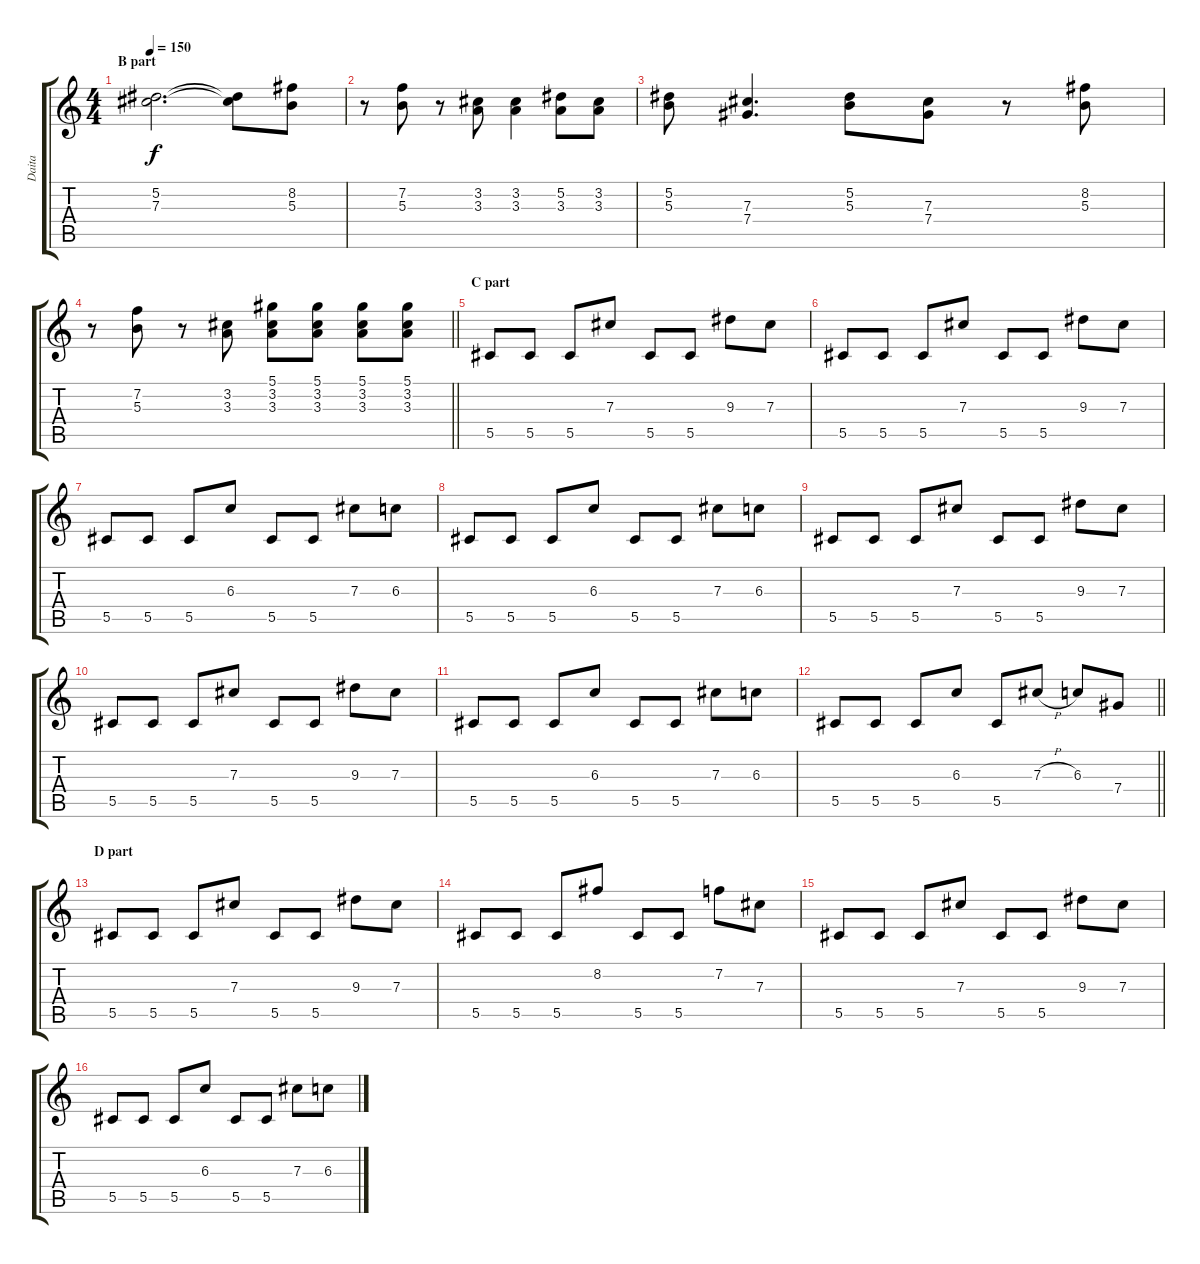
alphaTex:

\track ("Daita" "Daita") {instrument distortionguitar}
\staff {score tabs}
\tuning (Eb4 Bb3 Gb3 Db3 Ab2 Eb2) {hide}
\ts (4 4)
\section ("" "B part")
\tempo 150
\clef g2
\ks c
(5.2{t} 7.3{t}).2{d dy f} (5.2{t} 7.3{t}).8 (8.2 5.3).8 |
r.8 (7.2 5.3).8 r.8 (3.2 3.3).8 (3.2 3.3).4 (5.2 3.3).8 (3.2 3.3).8 |
(5.2 5.3).8 (7.3 7.4).4{d} (5.2 5.3).8 (7.3 7.4).8 r.8 (8.2 5.3).8 |
\barLineRight lightlight
r.8 (7.2 5.3).8 r.8 (3.2 3.3).8 (5.1 3.2 3.3).8 (5.1 3.2 3.3).8 (5.1 3.2 3.3).8 (5.1 3.2 3.3).8 |
\section ("" "C part")
5.5.8 5.5.8 5.5.8 7.3.8 5.5.8 5.5.8 9.3.8 7.3.8 |
5.5.8 5.5.8 5.5.8 7.3.8 5.5.8 5.5.8 9.3.8 7.3.8 |
5.5.8 5.5.8 5.5.8 6.3.8 5.5.8 5.5.8 7.3.8 6.3.8 |
5.5.8 5.5.8 5.5.8 6.3.8 5.5.8 5.5.8 7.3.8 6.3.8 |
5.5.8 5.5.8 5.5.8 7.3.8 5.5.8 5.5.8 9.3.8 7.3.8 |
5.5.8 5.5.8 5.5.8 7.3.8 5.5.8 5.5.8 9.3.8 7.3.8 |
5.5.8 5.5.8 5.5.8 6.3.8 5.5.8 5.5.8 7.3.8 6.3.8 |
\barLineRight lightlight
5.5.8 5.5.8 5.5.8 6.3.8 5.5.8 7.3{h}.8 6.3.8 7.4.8 |
\section ("" "D part")
5.5.8 5.5.8 5.5.8 7.3.8 5.5.8 5.5.8 9.3.8 7.3.8 |
5.5.8 5.5.8 5.5.8 8.2.8 5.5.8 5.5.8 7.2.8 7.3.8 |
5.5.8 5.5.8 5.5.8 7.3.8 5.5.8 5.5.8 9.3.8 7.3.8 |
5.5.8 5.5.8 5.5.8 6.3.8 5.5.8 5.5.8 7.3.8 6.3.8
